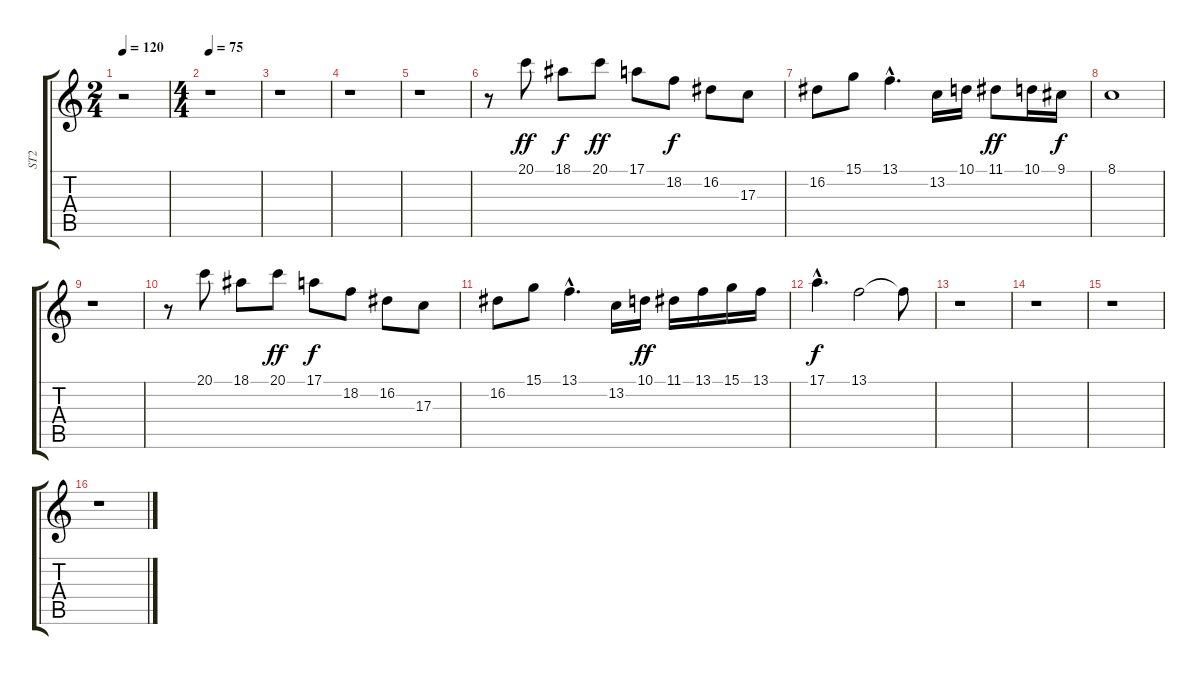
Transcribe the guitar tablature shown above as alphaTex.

\track ("ST2" "ST2") {instrument stringensemble1}
\staff {score tabs}
\tuning (E4 B3 G3 D3 A2 E2) {hide}
\ts (2 4)
\tempo 120
\clef g2
\ks c
r.2{dy ff instrument stringensemble1} |
\ts (4 4)
\tempo 75
r.1 |
r.1 |
r.1 |
r.1 |
r.8 20.1.8 18.1.8{dy f} 20.1.8{dy ff} 17.1.8 18.2.8{dy f} 16.2.8 17.3.8 |
16.2.8 15.1.8 13.1{hac}.4{d} 13.2.16 10.1.16 11.1.8{dy ff} 10.1.16 9.1.16{dy f} |
8.1.1 |
r.1 |
r.8 20.1.8 18.1.8 20.1.8{dy ff} 17.1.8{dy f} 18.2.8 16.2.8 17.3.8 |
16.2.8 15.1.8 13.1{hac}.4{d} 13.2.16 10.1.16{dy ff} 11.1.16 13.1.16 15.1.16 13.1.16 |
17.1{hac}.4{d dy f} 13.1.2 13.1{t}.8 |
r.1 |
r.1 |
r.1 |
r.1
